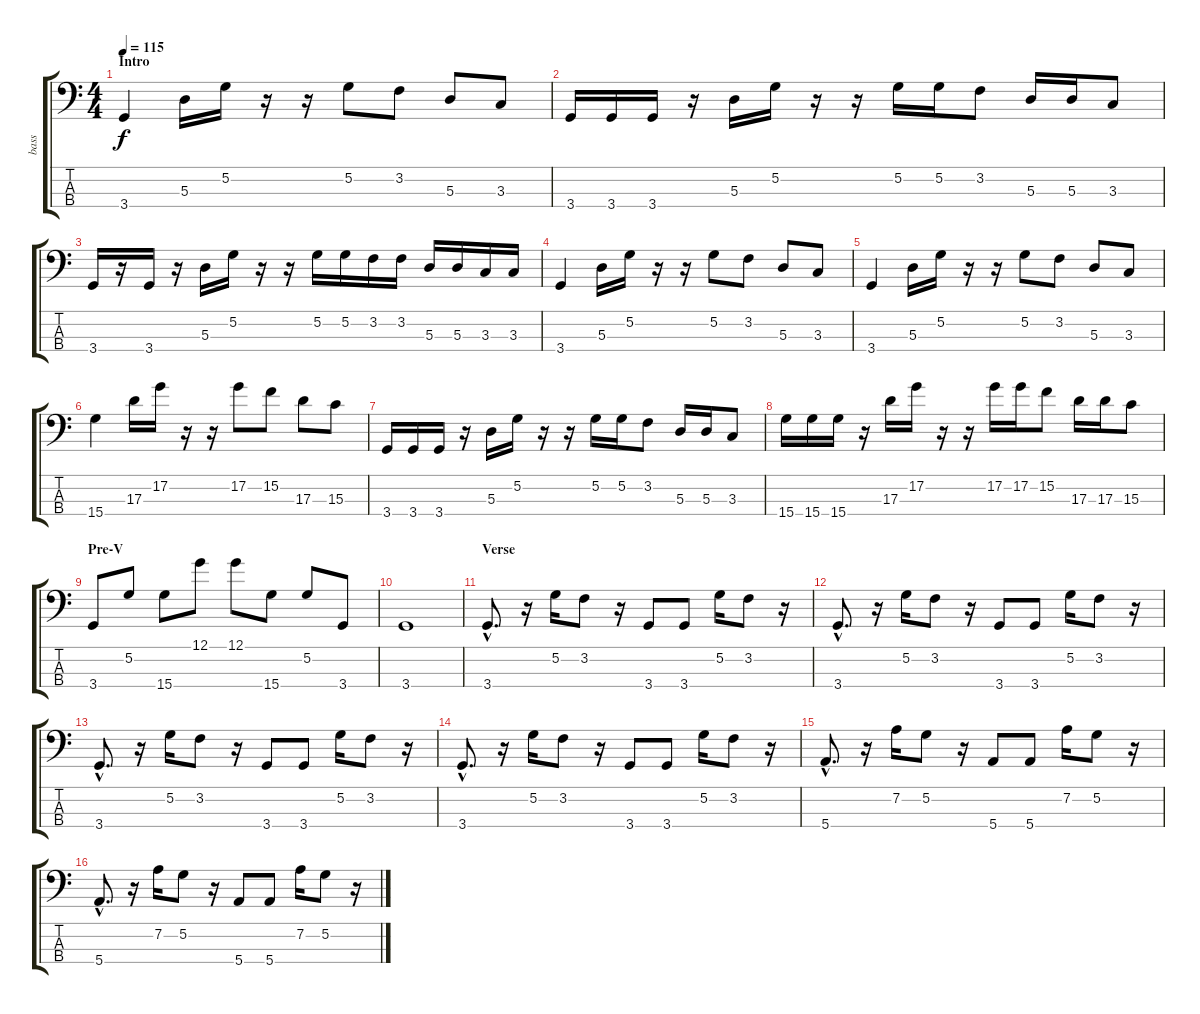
\track ("bass" "bass") {instrument electricbasspick}
\staff {score tabs}
\tuning (G2 D2 A1 E1) {hide}
\ts (4 4)
\section ("" "Intro")
\tempo 115
\clef f4
\ks c
3.4.4{dy f instrument electricbasspick} 5.3.16 5.2.16 r.16 r.16 5.2.8 3.2.8 5.3.8 3.3.8 |
3.4.16 3.4.16 3.4.16 r.16 5.3.16 5.2.16 r.16 r.16 5.2.16 5.2.16 3.2.8 5.3.16 5.3.16 3.3.8 |
3.4.16 r.16 3.4.16 r.16 5.3.16 5.2.16 r.16 r.16 5.2.16 5.2.16 3.2.16 3.2.16 5.3.16 5.3.16 3.3.16 3.3.16 |
3.4.4 5.3.16 5.2.16 r.16 r.16 5.2.8 3.2.8 5.3.8 3.3.8 |
3.4.4 5.3.16 5.2.16 r.16 r.16 5.2.8 3.2.8 5.3.8 3.3.8 |
15.4.4 17.3.16 17.2.16 r.16 r.16 17.2.8 15.2.8 17.3.8 15.3.8 |
3.4.16 3.4.16 3.4.16 r.16 5.3.16 5.2.16 r.16 r.16 5.2.16 5.2.16 3.2.8 5.3.16 5.3.16 3.3.8 |
15.4.16 15.4.16 15.4.16 r.16 17.3.16 17.2.16 r.16 r.16 17.2.16 17.2.16 15.2.8 17.3.16 17.3.16 15.3.8 |
\section ("" "Pre-V")
3.4.8 5.2.8 15.4.8 12.1.8 12.1.8 15.4.8 5.2.8 3.4.8 |
3.4.1 |
\section ("" "Verse")
3.4{hac}.8{d} r.16 5.2.16 3.2.8 r.16 3.4.8 3.4.8 5.2.16 3.2.8 r.16 |
3.4{hac}.8{d} r.16 5.2.16 3.2.8 r.16 3.4.8 3.4.8 5.2.16 3.2.8 r.16 |
3.4{hac}.8{d} r.16 5.2.16 3.2.8 r.16 3.4.8 3.4.8 5.2.16 3.2.8 r.16 |
3.4{hac}.8{d} r.16 5.2.16 3.2.8 r.16 3.4.8 3.4.8 5.2.16 3.2.8 r.16 |
5.4{hac}.8{d} r.16 7.2.16 5.2.8 r.16 5.4.8 5.4.8 7.2.16 5.2.8 r.16 |
5.4{hac}.8{d} r.16 7.2.16 5.2.8 r.16 5.4.8 5.4.8 7.2.16 5.2.8 r.16
